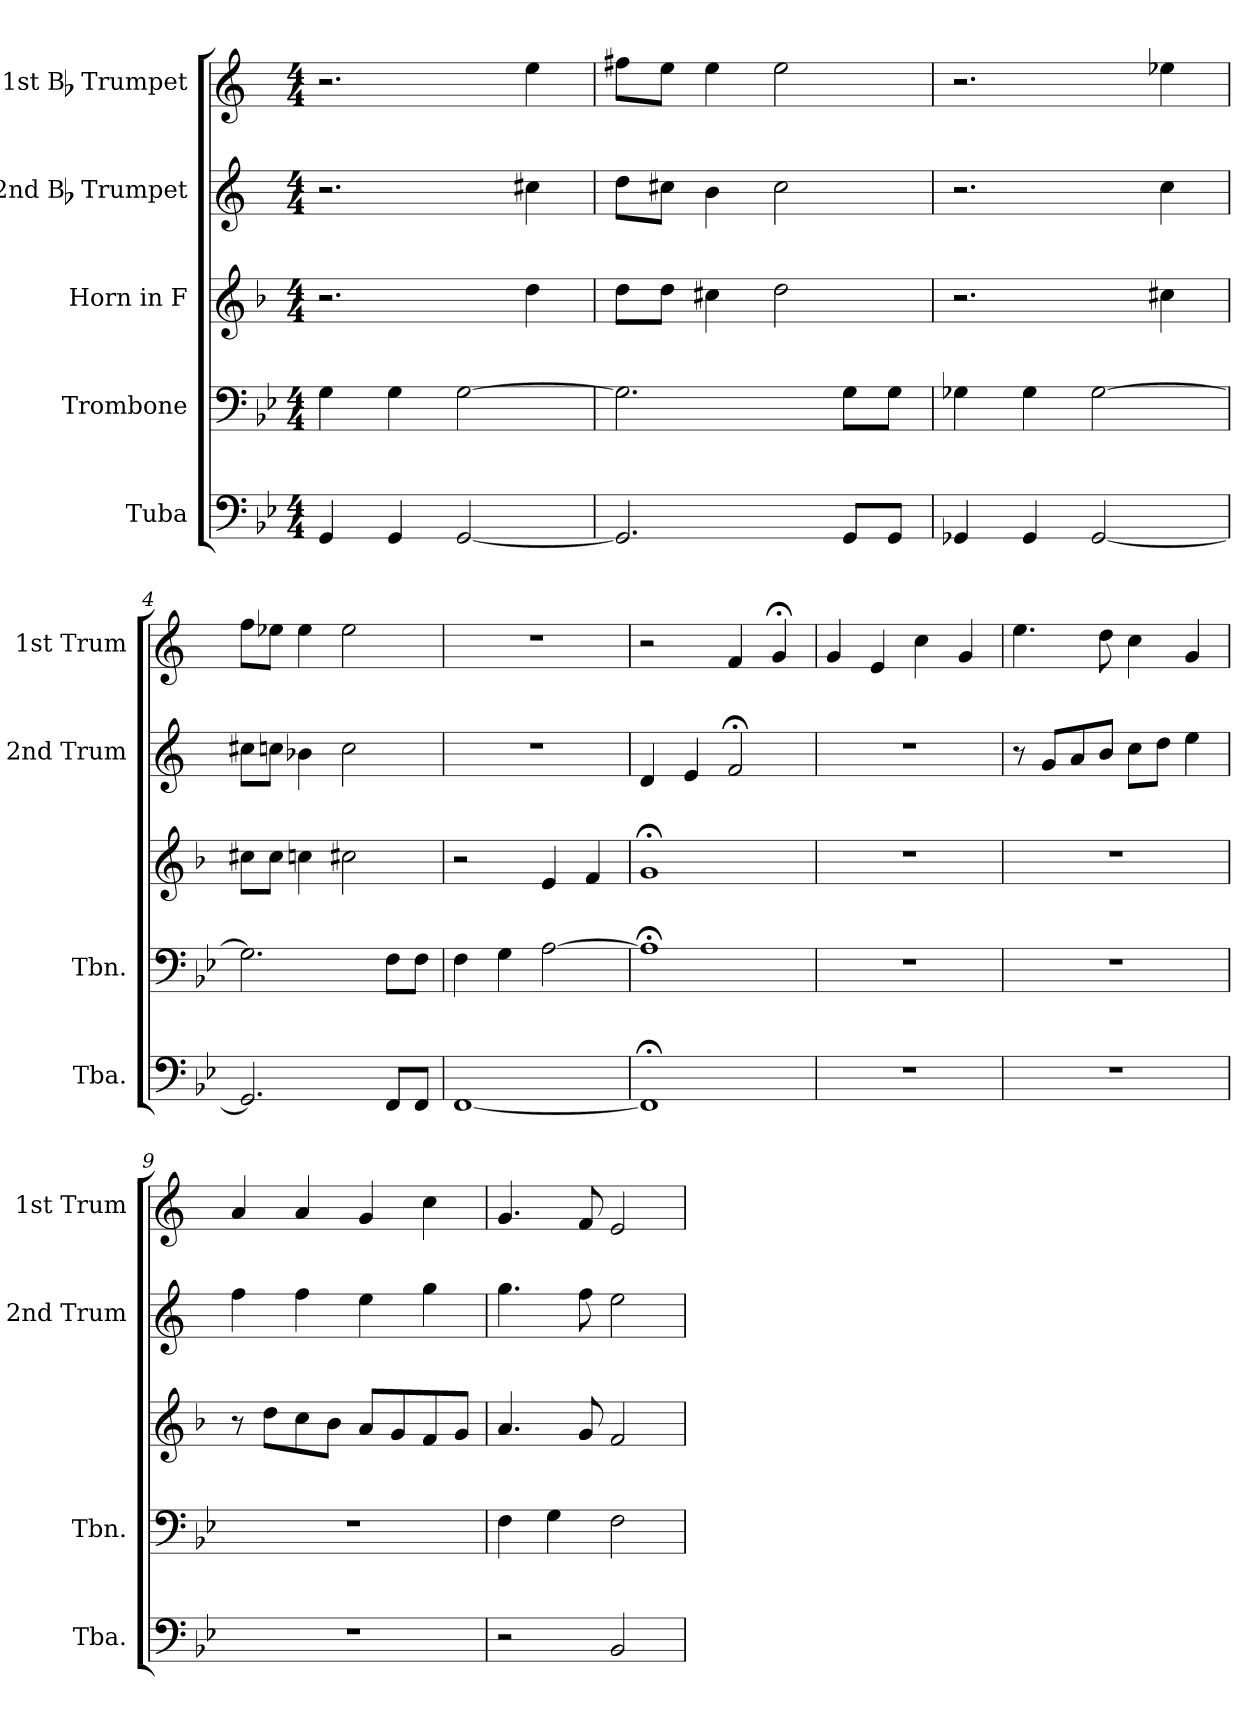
**kern	**kern	**kern	**kern	**kern
*part5	*part4	*part3	*part2	*part1
*staff5	*staff4	*staff3	*staff2	*staff1
*I"Tuba	*I"Trombone	*I"Horn in F	*I"2nd Bb Trumpet	*I"1st Bb Trumpet
*I'Tba.	*I'Tbn.	*	*I'2nd Trum	*I'1st Trum
*clefF4	*clefF4	*clefG2	*clefG2	*clefG2
*	*	*ITrd4c7	*ITrd1c2	*ITrd1c2
*k[b-e-]	*k[b-e-]	*k[b-e-]	*k[b-e-]	*k[b-e-]
*M4/4	*M4/4	*M4/4	*M4/4	*M4/4
=1	=1	=1	=1	=1
4GG/	4G\	2.r	2.r	2.r
4GG/	4G\	.	.	.
[2GG/	[2G\	.	.	.
.	.	4g\	4bn\	4dd\
=2	=2	=2	=2	=2
2.GG/]	2.G\]	8g\L	8cc\L	8een\L
.	.	8g\J	8bn\J	8dd\J
.	.	4f#X\	4a\	4dd\
.	.	2g\	2b\	2dd\
8GG/L	8G\L	.	.	.
8GG/J	8G\J	.	.	.
=3	=3	=3	=3	=3
4GG-X/	4G-X\	2.r	2.r	2.r
4GG-/	4G-\	.	.	.
[2GG-/	[2G-\	.	.	.
.	.	4f#X\	4b-\	4dd-X\
=4	=4	=4	=4	=4
2.GG-/]	2.G-\]	8f#X\L	8bn\L	8ee-\L
.	.	8f#\J	8b-X\J	8dd-X\J
.	.	4fn\	4a-X\	4dd-\
.	.	2f#X\	2b-\	2dd-\
8FF/L	8F\L	.	.	.
8FF/J	8F\J	.	.	.
=5	=5	=5	=5	=5
[1FF	4F\	2r	1r	1r
.	4G\	.	.	.
.	[2A\	4A/	.	.
.	.	4B-/	.	.
=6	=6	=6	=6	=6
1FF;<]	1A;<]	1c;<	4c/	2r
.	.	.	4d/	.
.	.	.	2e-;</	4e-/
.	.	.	.	4f;</
!!LO:LB:g=z
=7	=7	=7	=7	=7
1r	1r	1r	1r	4f/
.	.	.	.	4d/
.	.	.	.	4b-\
.	.	.	.	4f/
=8	=8	=8	=8	=8
1r	1r	1r	8r	4.dd\
.	.	.	8f/L	.
.	.	.	8g/	.
.	.	.	8a/J	8cc\
.	.	.	8b-\L	4b-\
.	.	.	8cc\J	.
.	.	.	4dd\	4f/
=9	=9	=9	=9	=9
1r	1r	8r	4ee-\	4g/
.	.	8g\L	.	.
.	.	8f\	4ee-\	4g/
.	.	8e-\J	.	.
.	.	8d/L	4dd\	4f/
.	.	8c/	.	.
.	.	8B-/	4ff\	4b-\
.	.	8c/J	.	.
=10	=10	=10	=10	=10
2r	4F\	4.d/	4.ff\	4.f/
.	4G\	.	.	.
.	.	8c/	8ee-\	8e-/
2BB-/	2F\	2B-/	2dd\	2d/
=	=	=	=	=
*-	*-	*-	*-	*-
